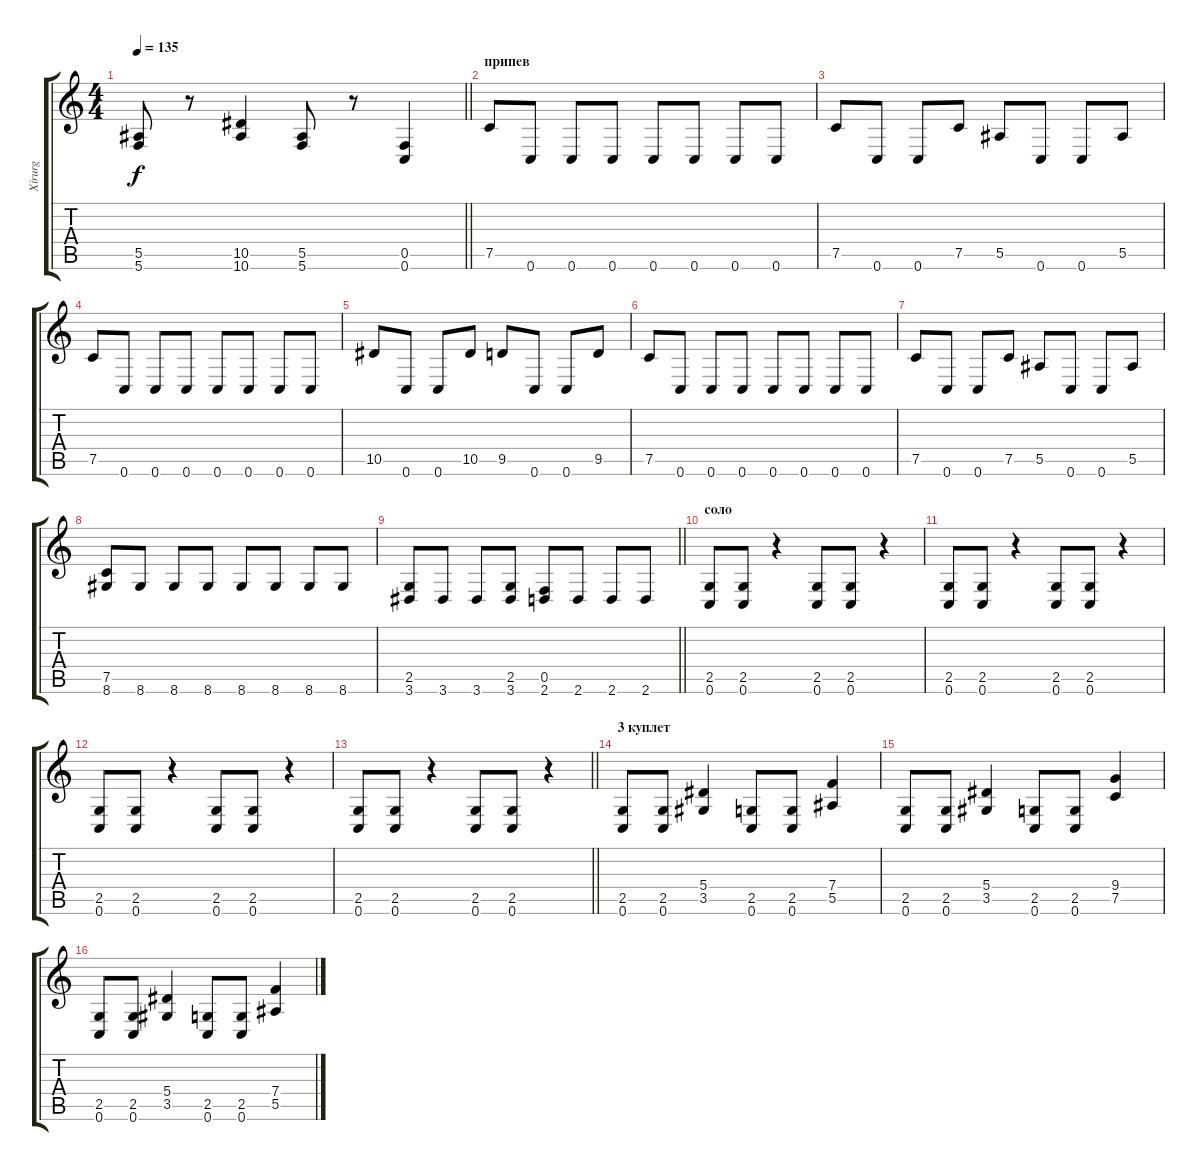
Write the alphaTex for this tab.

\track ("Xirurg" "Xirurg") {instrument distortionguitar}
\staff {score tabs}
\tuning (C4 G3 Eb3 Bb2 F2 C2) {hide}
\ts (4 4)
\tempo 135
\clef g2
\barLineRight lightlight
\ks c
(5.5 5.6).8{dy f} r.8 (10.5 10.6).4 (5.5 5.6).8 r.8 (0.5 0.6).4 |
\section ("" "припев")
7.5.8 0.6.8 0.6.8 0.6.8 0.6.8 0.6.8 0.6.8 0.6.8 |
7.5.8 0.6.8 0.6.8 7.5.8 5.5.8 0.6.8 0.6.8 5.5.8 |
7.5.8 0.6.8 0.6.8 0.6.8 0.6.8 0.6.8 0.6.8 0.6.8 |
10.5.8 0.6.8 0.6.8 10.5.8 9.5.8 0.6.8 0.6.8 9.5.8 |
7.5.8 0.6.8 0.6.8 0.6.8 0.6.8 0.6.8 0.6.8 0.6.8 |
7.5.8 0.6.8 0.6.8 7.5.8 5.5.8 0.6.8 0.6.8 5.5.8 |
(7.5 8.6).8 8.6.8 8.6.8 8.6.8 8.6.8 8.6.8 8.6.8 8.6.8 |
\barLineRight lightlight
(2.5 3.6).8 3.6.8 3.6.8 (2.5 3.6).8 (0.5 2.6).8 2.6.8 2.6.8 2.6.8 |
\section ("" "соло")
(2.5 0.6).8 (2.5 0.6).8 r.4 (2.5 0.6).8 (2.5 0.6).8 r.4 |
(2.5 0.6).8 (2.5 0.6).8 r.4 (2.5 0.6).8 (2.5 0.6).8 r.4 |
(2.5 0.6).8 (2.5 0.6).8 r.4 (2.5 0.6).8 (2.5 0.6).8 r.4 |
\barLineRight lightlight
(2.5 0.6).8 (2.5 0.6).8 r.4 (2.5 0.6).8 (2.5 0.6).8 r.4 |
\section ("" "3 куплет")
(2.5 0.6).8 (2.5 0.6).8 (5.4 3.5).4 (2.5 0.6).8 (2.5 0.6).8 (7.4 5.5).4 |
(2.5 0.6).8 (2.5 0.6).8 (5.4 3.5).4 (2.5 0.6).8 (2.5 0.6).8 (9.4 7.5).4 |
(2.5 0.6).8 (2.5 0.6).8 (5.4 3.5).4 (2.5 0.6).8 (2.5 0.6).8 (7.4 5.5).4
